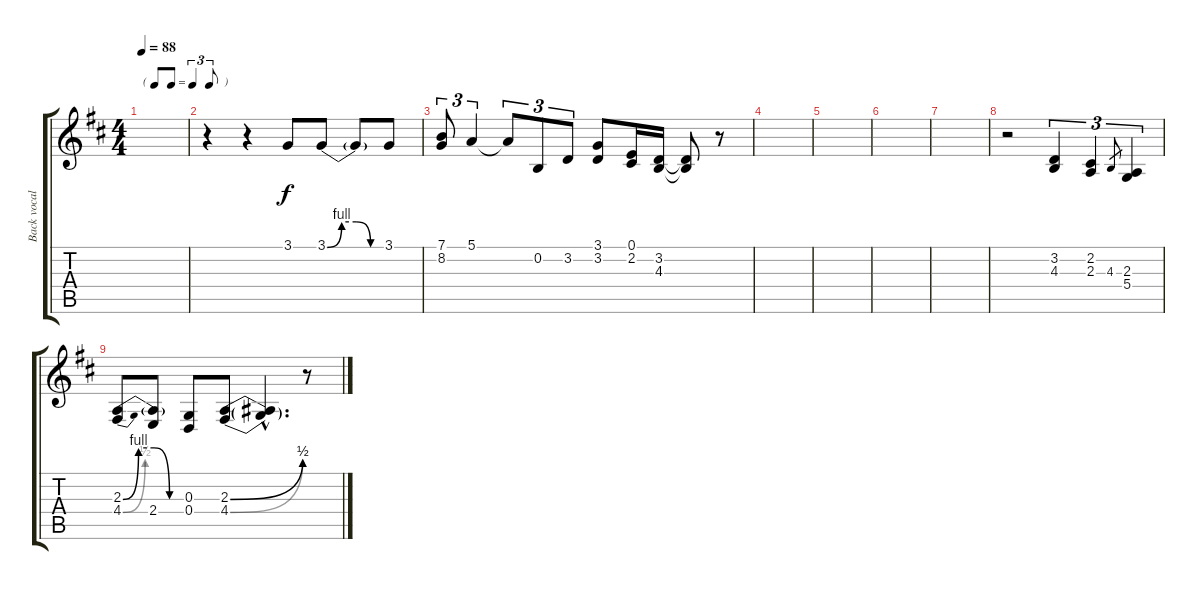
\track ("Back vocals" "Back vocal") {instrument tenorsax}
\staff {score tabs}
\tuning (E4 B3 G3 D3 A2 E2) {hide}
\ts (4 4)
\tf triplet8th
\tempo 88
\clef g2
\ks d
|
r.4 r.4 3.1.8 3.1{be (custom 0 0 15 4 30 4 45 0 60 0)}.8 3.1{t}.8 3.1.8 |
(7.1 8.2).8{tu (3 2)} 5.1.4{tu (3 2)} 5.1{t}.8{tu (3 2)} 0.2.8{tu (3 2)} 3.2.8{tu (3 2)} (3.1 3.2).8 (0.1 2.2).16 (3.2 4.3).16 (3.2{t} 4.3{t}).8 r.8 |
|
|
|
|
r.2 (3.2 4.3).4{tu (3 2)} (2.2 2.3).4{tu (3 2)} 4.3.8{gr} (2.3 5.4).4{tu (3 2)} |
(2.3{be (custom 0 0 15 4 30 4 45 0 60 0)} 4.4{be (bend 0 0 60 2)}).8 (2.3{t} 2.4).8 (0.3 0.4).8 (2.3{be (bend 0 0 60 2)} 4.4{be (bend 0 0 60 2)}).8 (2.3{hac t} 4.4{hac t}).4{d} r.8
